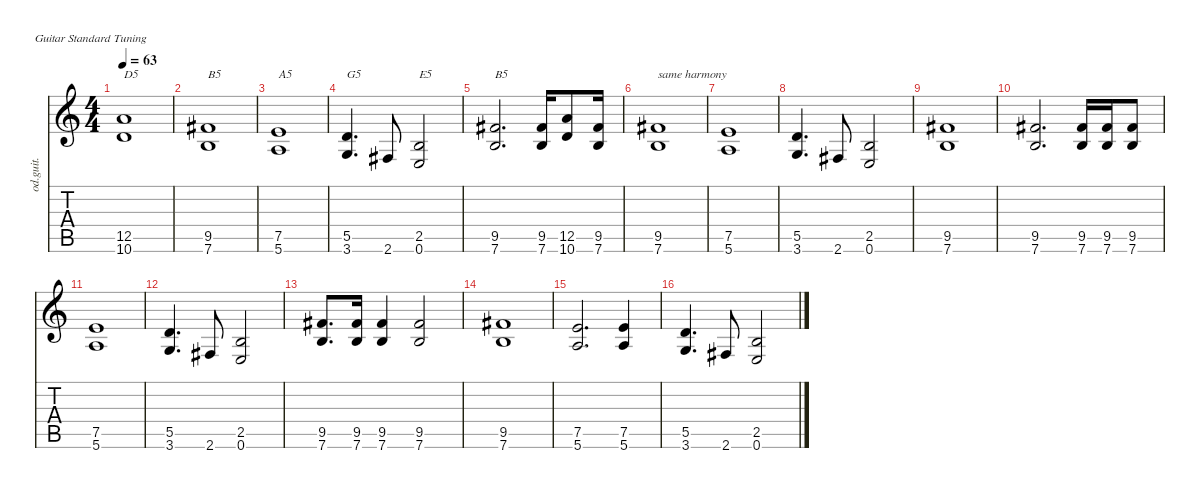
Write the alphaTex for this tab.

\defaultSystemsLayout 4
\hideDynamics
\bracketExtendMode nobrackets
\otherSystemsTrackNameOrientation horizontal
\track ("Rhythm guitar" "od.guit.") {instrument overdrivenguitar}
\staff {score tabs}
\tuning (E4 B3 G3 D3 A2 E2)
\ts (4 4)
\beaming (8 2 2 2 2)
\tempo 63
\clef g2
\ks c
(12.5 10.6).1{txt "D5" dy f instrument overdrivenguitar} |
(9.5{acc #} 7.6).1{txt "B5"} |
(7.5 5.6).1{txt "A5"} |
(5.5 3.6).4{d txt "G5"} 2.6{acc #}.8 (2.5 0.6).2{txt "E5"} |
(9.5{acc #} 7.6).2{d txt "B5"} (9.5{acc #} 7.6).16 (12.5 10.6).8 (9.5{acc #} 7.6).16 |
(9.5{acc #} 7.6).1{txt "same harmony"} |
(7.5 5.6).1 |
(5.5 3.6).4{d} 2.6{acc #}.8 (2.5 0.6).2 |
(9.5{acc #} 7.6).1 |
(9.5{acc #} 7.6).2{d} (9.5{acc #} 7.6).16 (9.5{acc #} 7.6).16 (9.5{acc #} 7.6).8 |
(7.5 5.6).1 |
(5.5 3.6).4{d} 2.6{acc #}.8 (2.5 0.6).2 |
(9.5{acc #} 7.6).8{d} (9.5{acc #} 7.6).16 (9.5{acc #} 7.6).4 (9.5{acc #} 7.6).2 |
(9.5{acc #} 7.6).1 |
(7.5 5.6).2{d} (7.5 5.6).4 |
(5.5 3.6).4{d} 2.6{acc #}.8 (2.5 0.6).2
